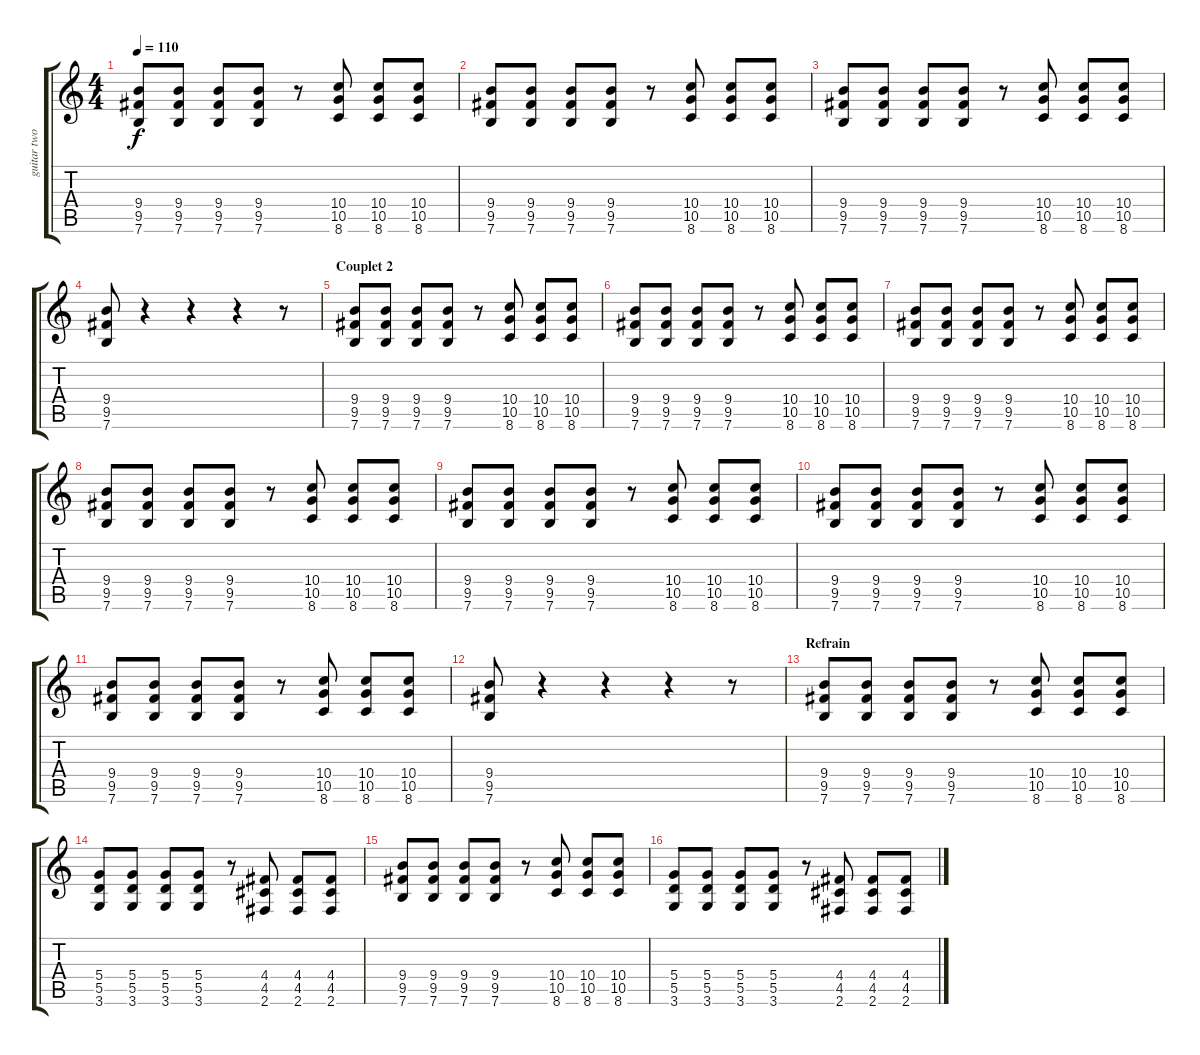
\track ("guitar two" "guitar two") {instrument distortionguitar}
\staff {score tabs}
\tuning (E4 B3 G3 D3 A2 E2) {hide}
\ts (4 4)
\tempo 110
\clef g2
\ks c
(9.4 9.5 7.6).8{dy f} (9.4 9.5 7.6).8 (9.4 9.5 7.6).8 (9.4 9.5 7.6).8 r.8 (10.4 10.5 8.6).8 (10.4 10.5 8.6).8 (10.4 10.5 8.6).8 |
(9.4 9.5 7.6).8 (9.4 9.5 7.6).8 (9.4 9.5 7.6).8 (9.4 9.5 7.6).8 r.8 (10.4 10.5 8.6).8 (10.4 10.5 8.6).8 (10.4 10.5 8.6).8 |
(9.4 9.5 7.6).8 (9.4 9.5 7.6).8 (9.4 9.5 7.6).8 (9.4 9.5 7.6).8 r.8 (10.4 10.5 8.6).8 (10.4 10.5 8.6).8 (10.4 10.5 8.6).8 |
(9.4 9.5 7.6).8 r.4 r.4 r.4 r.8 |
\section ("" "Couplet 2")
(9.4 9.5 7.6).8 (9.4 9.5 7.6).8 (9.4 9.5 7.6).8 (9.4 9.5 7.6).8 r.8 (10.4 10.5 8.6).8 (10.4 10.5 8.6).8 (10.4 10.5 8.6).8 |
(9.4 9.5 7.6).8 (9.4 9.5 7.6).8 (9.4 9.5 7.6).8 (9.4 9.5 7.6).8 r.8 (10.4 10.5 8.6).8 (10.4 10.5 8.6).8 (10.4 10.5 8.6).8 |
(9.4 9.5 7.6).8 (9.4 9.5 7.6).8 (9.4 9.5 7.6).8 (9.4 9.5 7.6).8 r.8 (10.4 10.5 8.6).8 (10.4 10.5 8.6).8 (10.4 10.5 8.6).8 |
(9.4 9.5 7.6).8 (9.4 9.5 7.6).8 (9.4 9.5 7.6).8 (9.4 9.5 7.6).8 r.8 (10.4 10.5 8.6).8 (10.4 10.5 8.6).8 (10.4 10.5 8.6).8 |
(9.4 9.5 7.6).8 (9.4 9.5 7.6).8 (9.4 9.5 7.6).8 (9.4 9.5 7.6).8 r.8 (10.4 10.5 8.6).8 (10.4 10.5 8.6).8 (10.4 10.5 8.6).8 |
(9.4 9.5 7.6).8 (9.4 9.5 7.6).8 (9.4 9.5 7.6).8 (9.4 9.5 7.6).8 r.8 (10.4 10.5 8.6).8 (10.4 10.5 8.6).8 (10.4 10.5 8.6).8 |
(9.4 9.5 7.6).8 (9.4 9.5 7.6).8 (9.4 9.5 7.6).8 (9.4 9.5 7.6).8 r.8 (10.4 10.5 8.6).8 (10.4 10.5 8.6).8 (10.4 10.5 8.6).8 |
(9.4 9.5 7.6).8 r.4 r.4 r.4 r.8 |
\section ("" "Refrain")
(9.4 9.5 7.6).8{instrument electricguitarmuted} (9.4 9.5 7.6).8 (9.4 9.5 7.6).8 (9.4 9.5 7.6).8 r.8 (10.4 10.5 8.6).8 (10.4 10.5 8.6).8 (10.4 10.5 8.6).8 |
(5.4 5.5 3.6).8 (5.4 5.5 3.6).8 (5.4 5.5 3.6).8 (5.4 5.5 3.6).8 r.8 (4.4 4.5 2.6).8 (4.4 4.5 2.6).8 (4.4 4.5 2.6).8 |
(9.4 9.5 7.6).8 (9.4 9.5 7.6).8 (9.4 9.5 7.6).8 (9.4 9.5 7.6).8 r.8 (10.4 10.5 8.6).8 (10.4 10.5 8.6).8 (10.4 10.5 8.6).8 |
(5.4 5.5 3.6).8 (5.4 5.5 3.6).8 (5.4 5.5 3.6).8 (5.4 5.5 3.6).8 r.8 (4.4 4.5 2.6).8 (4.4 4.5 2.6).8 (4.4 4.5 2.6).8
